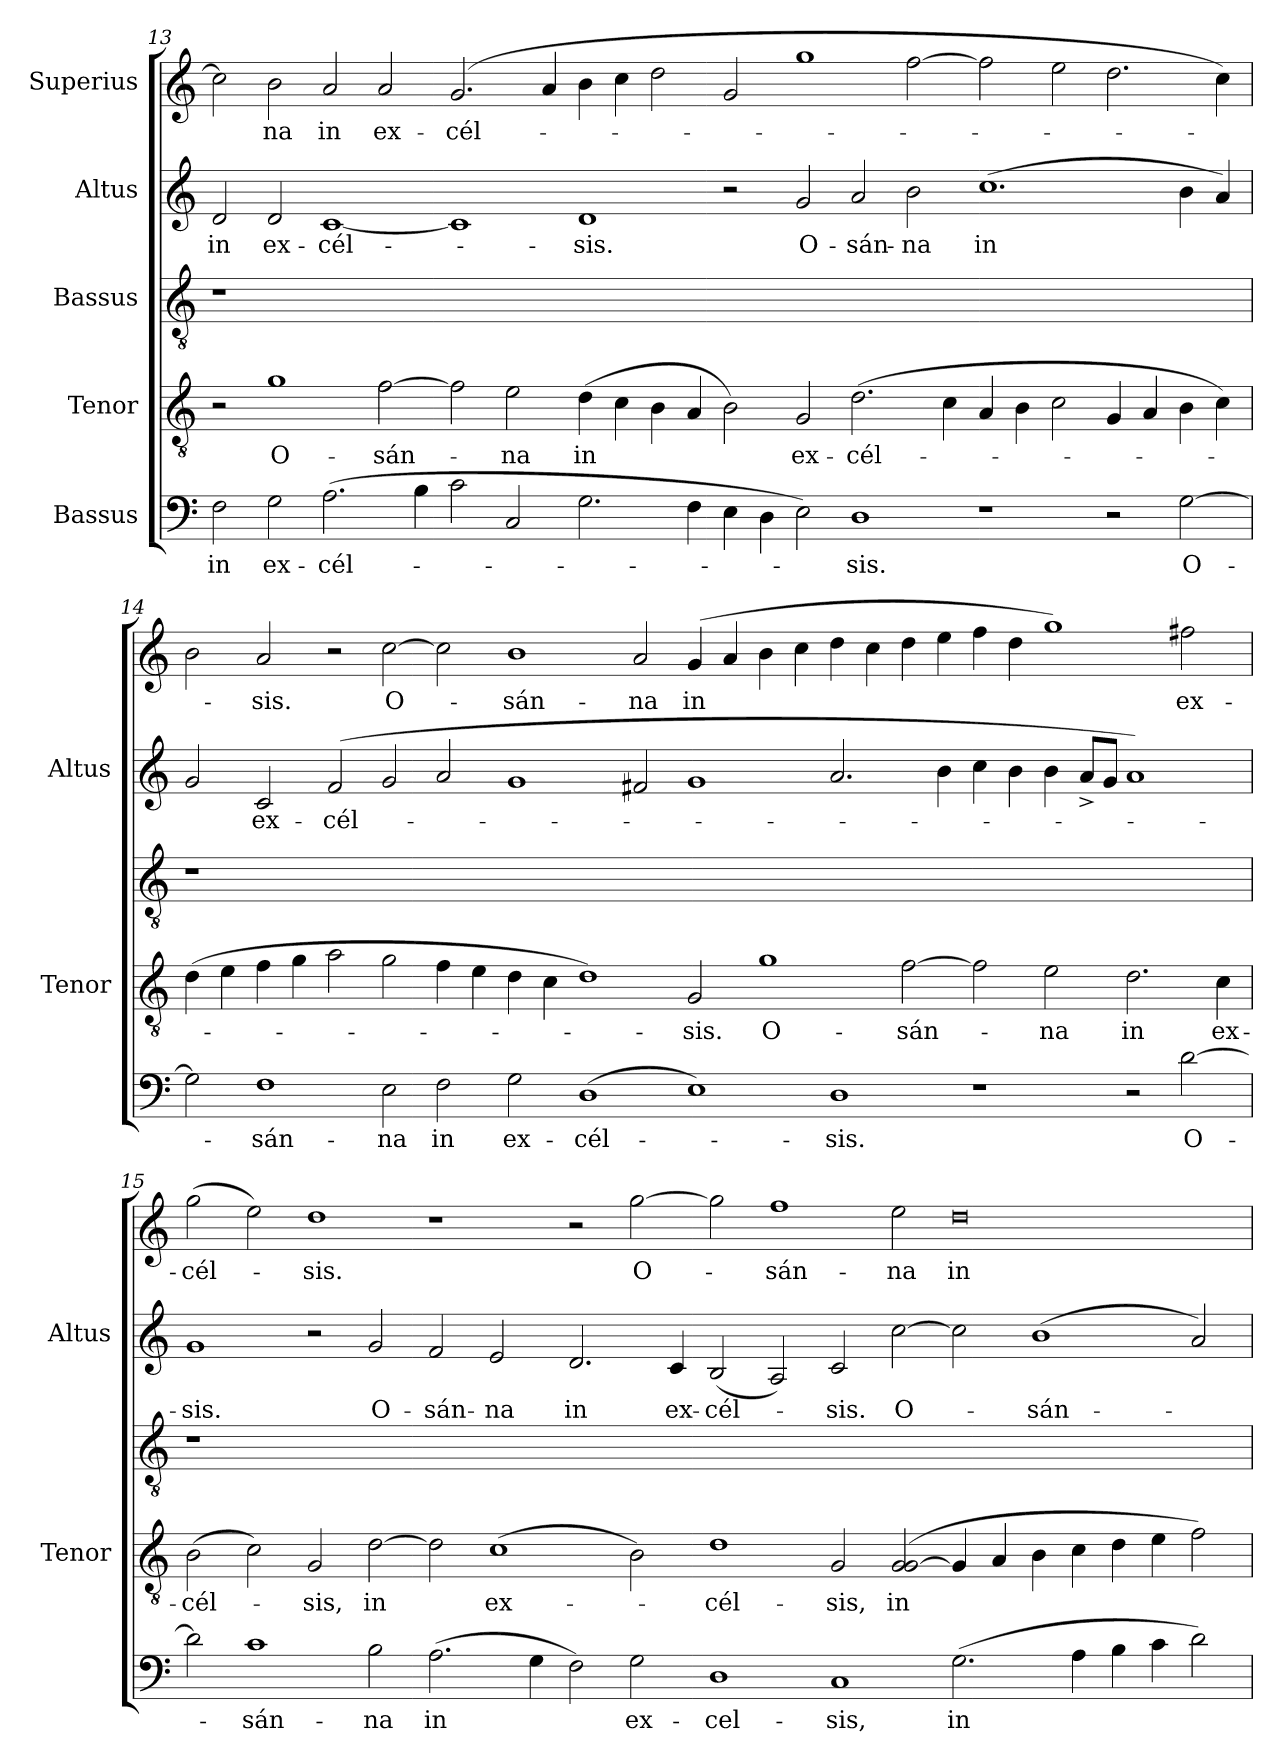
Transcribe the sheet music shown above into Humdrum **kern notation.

**kern	**text	**kern	**text	**kern	**kern	**text	**kern	**text
*part5	*part5	*part4	*part4	*part3	*part2	*part2	*part1	*part1
*staff5	*staff5	*staff4	*staff4	*staff3	*staff2	*staff2	*staff1	*staff1
*I"Bassus	*	*I"Tenor	*	*I"Bassus	*I"Altus	*	*I"Superius	*
*	*	*I'Tenor	*	*	*I'Altus	*	*	*
!!LO:LB:g=z
*clefF4	*	*clefGv2	*	*clefGv2	*clefG2	*	*clefG2	*
*k[]	*	*k[]	*	*k[]	*k[]	*	*k[]	*
*C:	*	*C:	*	*C:	*C:	*	*C:	*
=13	=13	=13	=13	=13	=13	=13	=13	=13
!	!LO:LY:b	!	!	!	!	!LO:LY:b	!	!
2F\	in	2r	.	1r	2d/	in	2cc\]	.
!	!LO:LY:b	!	!LO:LY:b	!	!	!LO:LY:b	!	!LO:LY:b
2G\	ex-	1g	O-	.	2d/	ex-	2b\	-na
!	!LO:LY:b	!	!	!	!	!LO:LY:b	!	!LO:LY:b
(>2.A\	-cél-	.	.	1%7ryy	[<1c	-cél-	2a/	in
!	!	!	!LO:LY:b	!	!	!	!	!LO:LY:b
.	.	[>2f\	-sán-	.	.	.	2a/	ex-
4B\	.	.	.	.	.	.	.	.
!	!	!	!	!	!	!	!	!LO:LY:b
2c\	.	2f\]	.	.	1c]	.	(2.g/	-cél-
!	!	!	!LO:LY:b	!	!	!	!	!
2C/	.	2e\	-na	.	.	.	.	.
.	.	.	.	.	.	.	4a/	.
!	!	!	!LO:LY:b	!	!	!LO:LY:b	!	!
2.G\	.	(>4d\	in	.	1d	-sis.	4b\	.
.	.	4c\	.	.	.	.	4cc\	.
.	.	4B\	.	.	.	.	2dd\	.
4F\	.	4A/	.	.	.	.	.	.
4E\	.	2B\)	.	.	2r	.	2g/	.
4D\	.	.	.	.	.	.	.	.
!	!	!	!LO:LY:b	!	!	!LO:LY:b	!	!
2E\)	.	2G/	ex-	.	2g/	O-	1gg	.
!	!LO:LY:b	!	!LO:LY:b	!	!	!LO:LY:b	!	!
1D	-sis.	(>2.d\	-cél-	.	2a/	-sán-	.	.
!	!	!	!	!	!	!LO:LY:b	!	!
.	.	.	.	.	2b\	-na	[>2ff\	.
.	.	4c\	.	.	.	.	.	.
!	!	!	!	!	!	!LO:LY:b	!	!
1r	.	4A/	.	.	(>1.cc	in	2ff\]	.
.	.	4B\	.	.	.	.	.	.
.	.	2c\	.	.	.	.	2ee\	.
2r	.	4G/	.	.	.	.	2.dd\	.
.	.	4A/	.	.	.	.	.	.
!	!LO:LY:b	!	!	!	!	!	!	!
[<2G\	O-	4B\	.	.	4b\	.	.	.
.	.	4c\)	.	.	4a/)	.	4cc\)	.
!!LO:PB:g=z
=14	=14	=14	=14	=14	=14	=14	=14	=14
2G\]	.	(>4d\	.	1r	2g/	.	2b\	.
.	.	4e\	.	.	.	.	.	.
!	!LO:LY:b	!	!	!	!	!LO:LY:b	!	!LO:LY:b
1F	-sán-	4f\	.	.	2c/	ex-	2a/	-sis.
.	.	4g\	.	.	.	.	.	.
!	!	!	!	!	!	!LO:LY:b	!	!
.	.	2a\	.	1%7ryy	(2f/	-cél-	2r	.
!	!LO:LY:b	!	!	!	!	!	!	!LO:LY:b
2E\	-na	2g\	.	.	2g/	.	[>2cc\	O-
!	!LO:LY:b	!	!	!	!	!	!	!
2F\	in	4f\	.	.	2a/	.	2cc\]	.
.	.	4e\	.	.	.	.	.	.
!	!LO:LY:b	!	!	!	!	!	!	!LO:LY:b
2G\	ex-	4d\	.	.	1g	.	1b	-sán-
.	.	4c\	.	.	.	.	.	.
!	!LO:LY:b	!	!	!	!	!	!	!
(>1D	-cél-	1d)	.	.	.	.	.	.
!	!	!	!	!	!	!	!	!LO:LY:b
.	.	.	.	.	2f#X/	.	2a/	-na
!	!	!	!LO:LY:b	!	!	!	!	!LO:LY:b
1E)	.	2G/	-sis.	.	1g	.	(4g/	in
.	.	.	.	.	.	.	4a/	.
!	!	!	!LO:LY:b	!	!	!	!	!
.	.	1g	O-	.	.	.	4b\	.
.	.	.	.	.	.	.	4cc\	.
!	!LO:LY:b	!	!	!	!	!	!	!
1D	-sis.	.	.	.	2.a/	.	4dd\	.
.	.	.	.	.	.	.	4cc\	.
!	!	!	!LO:LY:b	!	!	!	!	!
.	.	[>2f\	-sán-	.	.	.	4dd\	.
.	.	.	.	.	4b\	.	4ee\	.
1r	.	2f\]	.	.	4cc\	.	4ff\	.
.	.	.	.	.	4b\	.	4dd\	.
!	!	!	!LO:LY:b	!	!	!	!	!
.	.	2e\	-na	.	4b\	.	1gg)	.
.	.	.	.	.	8a^</L	.	.	.
.	.	.	.	.	8g/J	.	.	.
!	!	!	!LO:LY:b	!	!	!	!	!
2r	.	2.d\	in	.	1a)	.	.	.
!	!LO:LY:b	!	!	!	!	!	!	!LO:LY:b
[>2d\	O-	.	.	.	.	.	2ff#X\	ex-
!	!	!	!LO:LY:b	!	!	!	!	!
.	.	4c\	ex-	.	.	.	.	.
!!LO:PB:g=z
=15	=15	=15	=15	=15	=15	=15	=15	=15
!	!	!	!LO:LY:b	!	!	!LO:LY:b	!	!LO:LY:b
2d\]	.	(>2B\	-cél-	1r	1g	-sis.	(>2gg\	-cél-
!	!LO:LY:b	!	!	!	!	!	!	!
1c	-sán-	2c\)	.	.	.	.	2ee\)	.
!	!	!	!LO:LY:b	!	!	!	!	!LO:LY:b
.	.	2G/	-sis,	1%7ryy	2r	.	1dd	-sis.
!	!LO:LY:b	!	!LO:LY:b	!	!	!LO:LY:b	!	!
2B\	-na	[>2d\	in	.	2g/	O-	.	.
!	!LO:LY:b	!	!	!	!	!LO:LY:b	!	!
(>2.A\	in	2d\]	.	.	2f/	-sán-	1r	.
!	!	!	!LO:LY:b	!	!	!LO:LY:b	!	!
.	.	(>1c	ex-	.	2e/	-na	.	.
4G\	.	.	.	.	.	.	.	.
!	!	!	!	!	!	!LO:LY:b	!	!
2F\)	.	.	.	.	2.d/	in	2r	.
!	!LO:LY:b	!	!	!	!	!	!	!LO:LY:b
2G\	ex-	2B\)	.	.	.	.	[>2gg\	O-
!	!	!	!	!	!	!LO:LY:b	!	!
.	.	.	.	.	4c/	ex-	.	.
!	!LO:LY:b	!	!LO:LY:b	!	!	!LO:LY:b	!	!
1D	-cel-	1d	-cél-	.	(2B/	-cél-	2gg\]	.
!	!	!	!	!	!	!	!	!LO:LY:b
.	.	.	.	.	2A/)	.	1ff	-sán-
!	!LO:LY:b	!	!LO:LY:b	!	!	!LO:LY:b	!	!
1C	-sis,	2G/	-sis,	.	2c/	-sis.	.	.
!	!	!	!LO:LY:b	!	!	!LO:LY:b	!	!LO:LY:b
.	.	(2G/ [<2G/	in	.	[>2cc\	O-	2ee\	-na
!	!LO:LY:b	!	!	!	!	!	!	!LO:LY:b
(>2.G\	in	4G/]	.	.	2cc\]	.	0dd	in
.	.	4A/	.	.	.	.	.	.
!	!	!	!	!	!	!LO:LY:b	!	!
.	.	4B\	.	.	(>1b	-sán-	.	.
4A\	.	4c\	.	.	.	.	.	.
4B\	.	4d\	.	.	.	.	.	.
4c\	.	4e\	.	.	.	.	.	.
2d\)	.	2f\)	.	.	2a/)	.	.	.
=	=	=	=	=	=	=	=	=
*-	*-	*-	*-	*-	*-	*-	*-	*-
